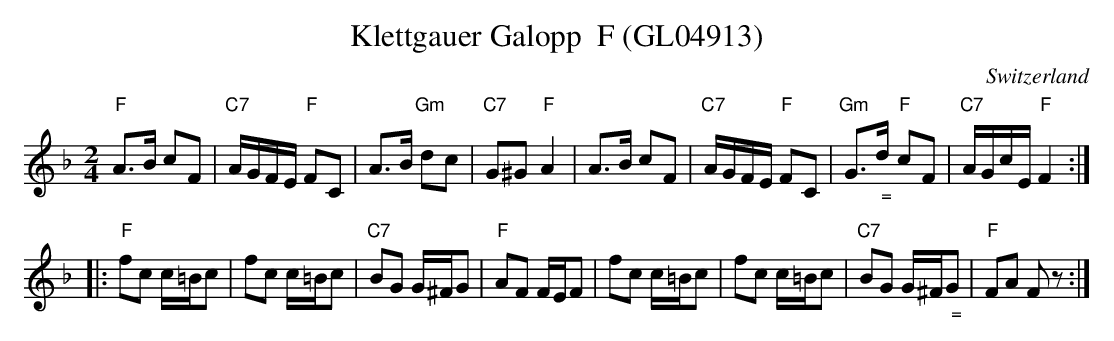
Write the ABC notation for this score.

X:1
T: Klettgauer Galopp  F (GL04913)
M:2/4
L:1/8
O:Switzerland
K:F transpose=3 %%MIDI gchordon
"F"A>B cF | "C7"A/2G/2F/2E/2 "F"FC | A>B "Gm"dc | "C7"G^G"F"A2 | A>B cF | "C7"A/2G/2F/2E/2 "F"FC | "Gm"G>"_ ="d "F"cF | "C7"A/G/c/E/"F"F2 ::
"F"fc c/2=B/2c | fc c/2=B/2c | "C7"BG G/2^F/2G | "F"AF F/2E/2F | fc c/2=B/2c | fc c/2=B/2c | "C7"BG G/^F/"_ ="G | "F"FA Fz :|
